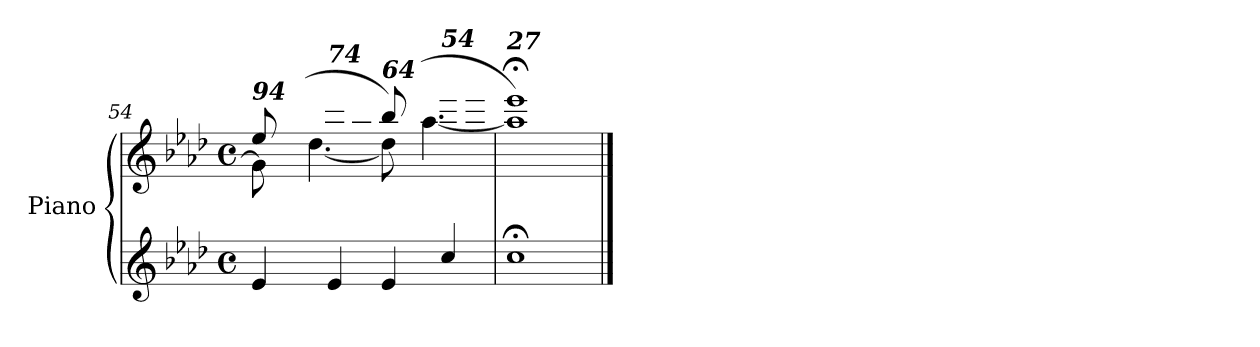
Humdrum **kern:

**kern	**kern	**dynam
*part1	*part1	*part1
*staff2	*staff1	*staff1/2
*I"Piano	*	*
*I'Pno	*	*
*clefG2	*clefG2	*
*k[b-e-a-d-]	*k[b-e-a-d-]	*
*M4/4	*M4/4	*
*met(c)	*met(c)	*
=54	=54	=54
*	*^	*
!	!LO:TX:a:Bi:t=94	!	!
!	!	!	!LO:DY:b
4e-/	8ee-/	8g\]	other-dynamics
.	(8dd-X/Lyy	[4.dd-\	.
!	!LO:TX:a:Bi:t=74	!	!
4e-/	8ccc/	.	.
.	8bb-/J	.	.
!	!LO:TX:a:Bi:t=64	!	!
4e-/	8bb-/)	8dd-\]	.
.	(8aa-/Lyy	[4.aa-\	.
!	!LO:TX:a:Bi:t=54	!	!
4cc/	8fff/	.	.
.	8eee-/J	.	.
=55	=55	=55	=55
!	!LO:TX:a:Bi:t=27	!	!
1cc;<	1eee-;<)	1aa-]	.
*	*v	*v	*
==	==	==
*-	*-	*-
